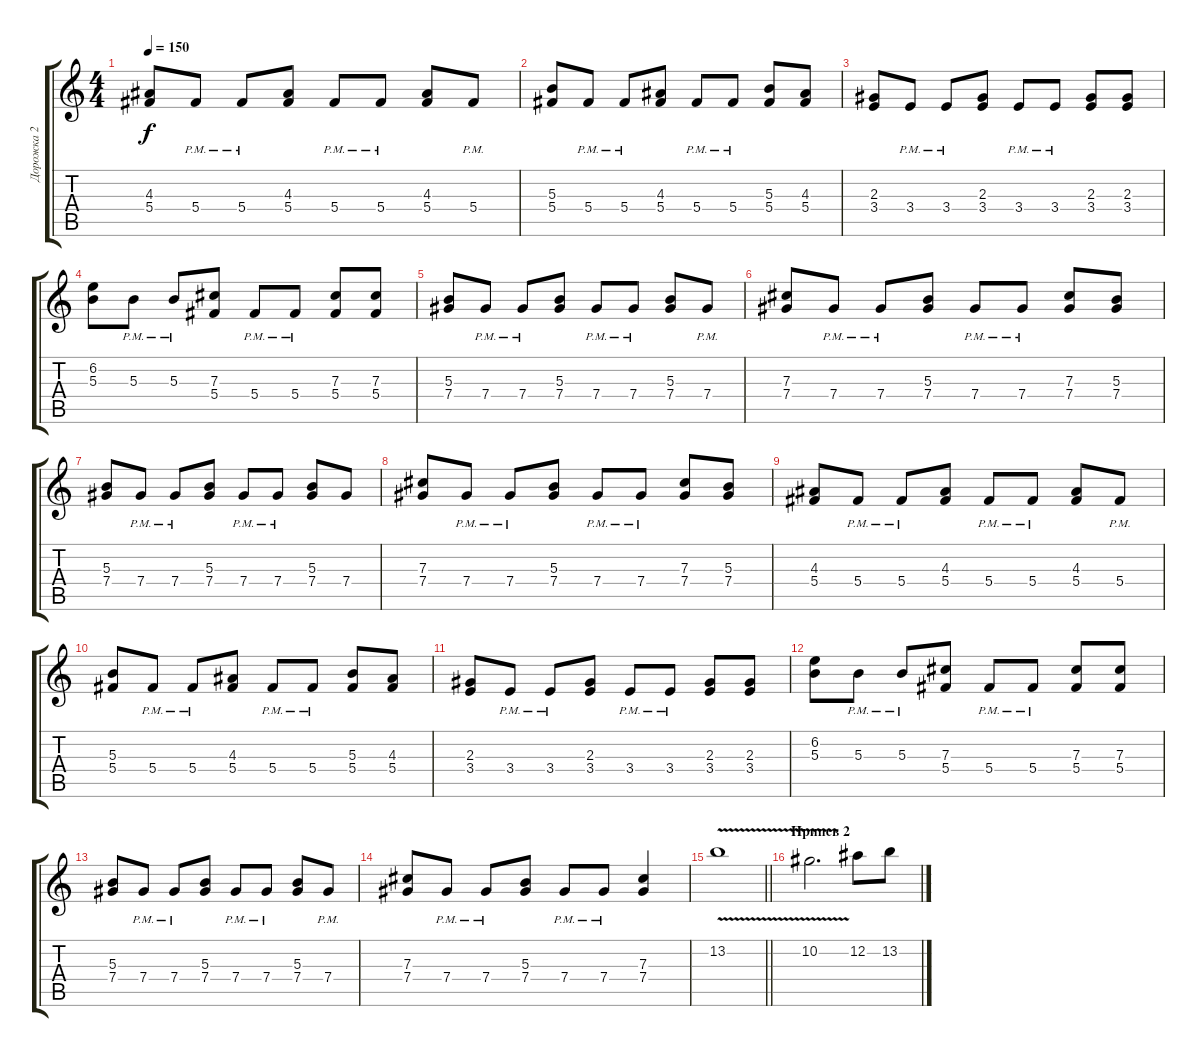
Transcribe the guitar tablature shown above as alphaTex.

\track ("Дорожка 2" "Дорожка 2") {instrument overdrivenguitar}
\staff {score tabs}
\tuning (Eb4 Bb3 Gb3 Db3 Ab2 Eb2) {hide}
\ts (4 4)
\tempo 150
\clef g2
\ks c
(4.3 5.4).8{dy f} 5.4{pm}.8 5.4{pm}.8 (4.3 5.4).8 5.4{pm}.8 5.4{pm}.8 (4.3 5.4).8 5.4{pm}.8 |
(5.3 5.4).8 5.4{pm}.8 5.4{pm}.8 (4.3 5.4).8 5.4{pm}.8 5.4{pm}.8 (5.3 5.4).8 (4.3 5.4).8 |
(2.3 3.4).8 3.4{pm}.8 3.4{pm}.8 (2.3 3.4).8 3.4{pm}.8 3.4{pm}.8 (2.3 3.4).8 (2.3 3.4).8 |
(6.2 5.3).8 5.3{pm}.8 5.3{pm}.8 (7.3 5.4).8 5.4{pm}.8 5.4{pm}.8 (7.3 5.4).8 (7.3 5.4).8 |
(5.3 7.4).8 7.4{pm}.8 7.4{pm}.8 (5.3 7.4).8 7.4{pm}.8 7.4{pm}.8 (5.3 7.4).8 7.4{pm}.8 |
(7.3 7.4).8 7.4{pm}.8 7.4{pm}.8 (5.3 7.4).8 7.4{pm}.8 7.4{pm}.8 (7.3 7.4).8 (5.3 7.4).8 |
(5.3 7.4).8 7.4{pm}.8 7.4{pm}.8 (5.3 7.4).8 7.4{pm}.8 7.4{pm}.8 (5.3 7.4).8 7.4.8 |
(7.3 7.4).8 7.4{pm}.8 7.4{pm}.8 (5.3 7.4).8 7.4{pm}.8 7.4{pm}.8 (7.3 7.4).8 (5.3 7.4).8 |
(4.3 5.4).8 5.4{pm}.8 5.4{pm}.8 (4.3 5.4).8 5.4{pm}.8 5.4{pm}.8 (4.3 5.4).8 5.4{pm}.8 |
(5.3 5.4).8 5.4{pm}.8 5.4{pm}.8 (4.3 5.4).8 5.4{pm}.8 5.4{pm}.8 (5.3 5.4).8 (4.3 5.4).8 |
(2.3 3.4).8 3.4{pm}.8 3.4{pm}.8 (2.3 3.4).8 3.4{pm}.8 3.4{pm}.8 (2.3 3.4).8 (2.3 3.4).8 |
(6.2 5.3).8 5.3{pm}.8 5.3{pm}.8 (7.3 5.4).8 5.4{pm}.8 5.4{pm}.8 (7.3 5.4).8 (7.3 5.4).8 |
(5.3 7.4).8 7.4{pm}.8 7.4{pm}.8 (5.3 7.4).8 7.4{pm}.8 7.4{pm}.8 (5.3 7.4).8 7.4{pm}.8 |
(7.3 7.4).8 7.4{pm}.8 7.4{pm}.8 (5.3 7.4).8 7.4{pm}.8 7.4{pm}.8 (7.3 7.4).4 |
\barLineRight lightlight
13.2{v}.1 |
\section ("" "Припев 2")
10.2{v}.2{d} 12.2.8 13.2{ss}.8
